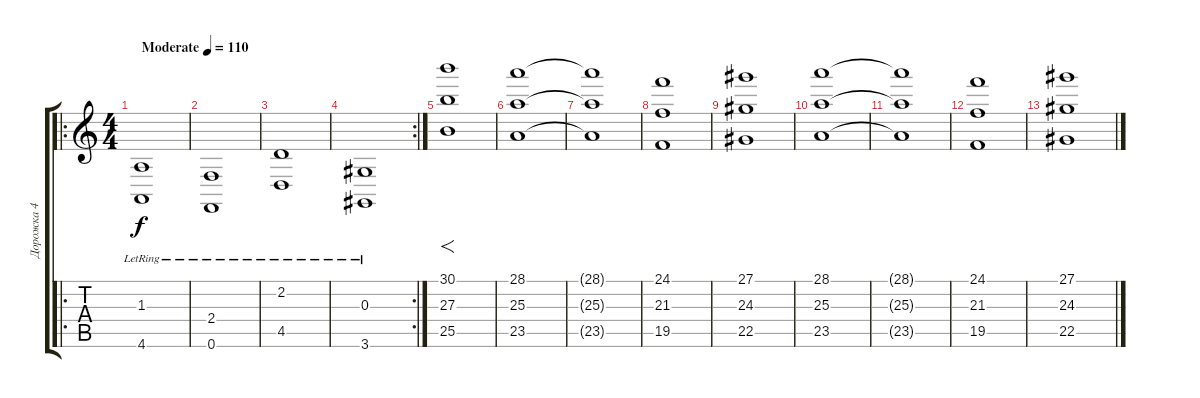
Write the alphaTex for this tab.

\track ("Дорожка 4" "Дорожка 4") {instrument pad8sweep}
\staff {score tabs}
\tuning (F4 C4 Ab3 Eb3 Bb2 F2) {hide}
\ro
\ts (4 4)
\tempo (110 "Moderate")
\clef g2
\ks c
(1.3 4.6{lr}).1{dy f instrument pad8sweep} |
(2.4 0.6{lr}).1 |
(2.2 4.5{lr}).1 |
\rc 2
(0.3 3.6{lr}).1 |
(30.1 27.3 25.5).1{f} |
(28.1 25.3 23.5).1 |
(28.1{t} 25.3{t} 23.5{t}).1 |
(24.1 21.3 19.5).1 |
(27.1 24.3 22.5).1 |
(28.1 25.3 23.5).1 |
(28.1{t} 25.3{t} 23.5{t}).1 |
(24.1 21.3 19.5).1 |
(27.1 24.3 22.5).1
